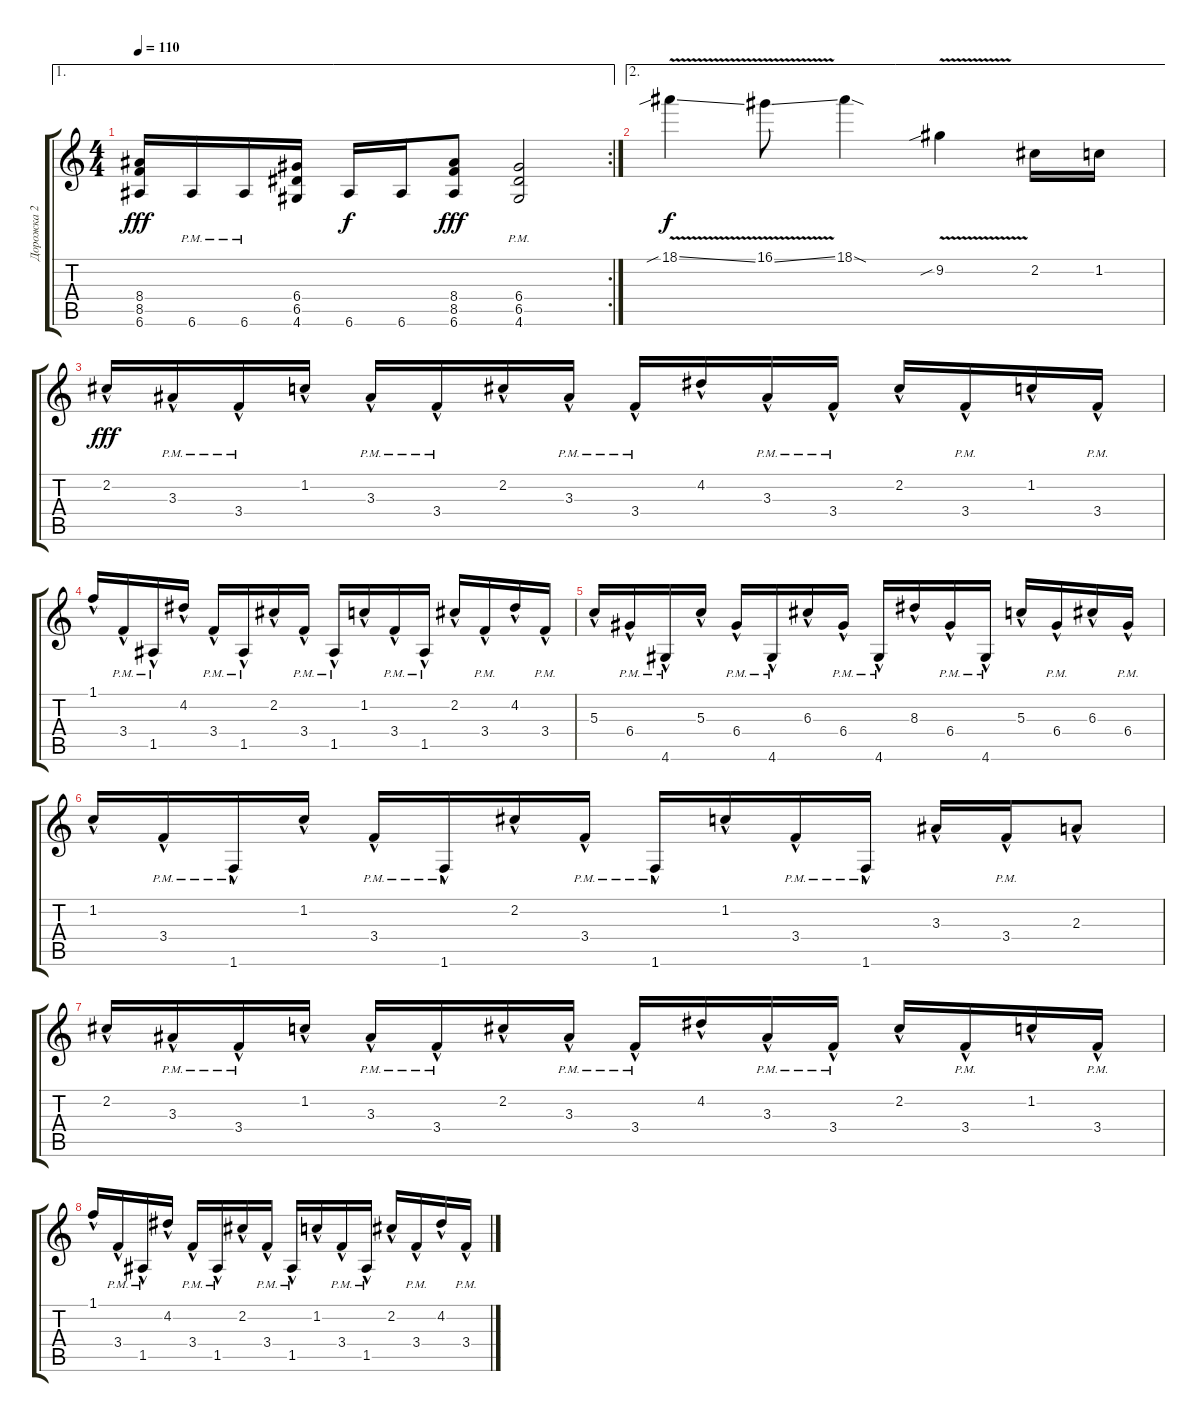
\track ("Дорожка 2" "Дорожка 2") {instrument distortionguitar}
\staff {score tabs}
\tuning (E4 B3 G3 D3 A2 E2) {hide}
\ae 1
\rc 2
\ts (4 4)
\tempo 110
\clef g2
\ks c
(8.4 8.5 6.6).16{dy fff} 6.6{pm}.16 6.6{pm}.16 (6.4 6.5 4.6).16 6.6.16{dy f} 6.6.16 (8.4 8.5 6.6).8{dy fff} (6.4 6.5 4.6{pm}).2 |
\ae 2
18.1{v sib ss}.4{dy f} 16.1{v ss}.8 18.1{sod}.4 9.2{v sib}.4 2.2.16 1.2.16 |
2.2{hac}.16{dy fff} 3.3{hac pm}.16 3.4{hac pm}.16 1.2{hac}.16 3.3{hac pm}.16 3.4{hac pm}.16 2.2{hac}.16 3.3{hac pm}.16 3.4{hac pm}.16 4.2{hac}.16 3.3{hac pm}.16 3.4{hac pm}.16 2.2{hac}.16 3.4{hac pm}.16 1.2{hac}.16 3.4{hac pm}.16 |
1.1{hac}.16 3.4{hac pm}.16 1.5{hac pm}.16 4.2{hac}.16 3.4{hac pm}.16 1.5{hac pm}.16 2.2{hac}.16 3.4{hac pm}.16 1.5{hac pm}.16 1.2{hac}.16 3.4{hac pm}.16 1.5{hac pm}.16 2.2{hac}.16 3.4{hac pm}.16 4.2{hac}.16 3.4{hac pm}.16 |
5.3{hac}.16 6.4{hac pm}.16 4.6{hac pm}.16 5.3{hac}.16 6.4{hac pm}.16 4.6{hac pm}.16 6.3{hac}.16 6.4{hac pm}.16 4.6{hac pm}.16 8.3{hac}.16 6.4{hac pm}.16 4.6{hac pm}.16 5.3{hac}.16 6.4{hac pm}.16 6.3{hac}.16 6.4{hac pm}.16 |
1.2{hac}.16 3.4{hac pm}.16 1.6{hac pm}.16 1.2{hac}.16 3.4{hac pm}.16 1.6{hac pm}.16 2.2{hac}.16 3.4{hac pm}.16 1.6{hac pm}.16 1.2{hac}.16 3.4{hac pm}.16 1.6{hac pm}.16 3.3{hac}.16 3.4{hac pm}.16 2.3{hac}.8 |
2.2{hac}.16 3.3{hac pm}.16 3.4{hac pm}.16 1.2{hac}.16 3.3{hac pm}.16 3.4{hac pm}.16 2.2{hac}.16 3.3{hac pm}.16 3.4{hac pm}.16 4.2{hac}.16 3.3{hac pm}.16 3.4{hac pm}.16 2.2{hac}.16 3.4{hac pm}.16 1.2{hac}.16 3.4{hac pm}.16 |
1.1{hac}.16 3.4{hac pm}.16 1.5{hac pm}.16 4.2{hac}.16 3.4{hac pm}.16 1.5{hac pm}.16 2.2{hac}.16 3.4{hac pm}.16 1.5{hac pm}.16 1.2{hac}.16 3.4{hac pm}.16 1.5{hac pm}.16 2.2{hac}.16 3.4{hac pm}.16 4.2{hac}.16 3.4{hac pm}.16
